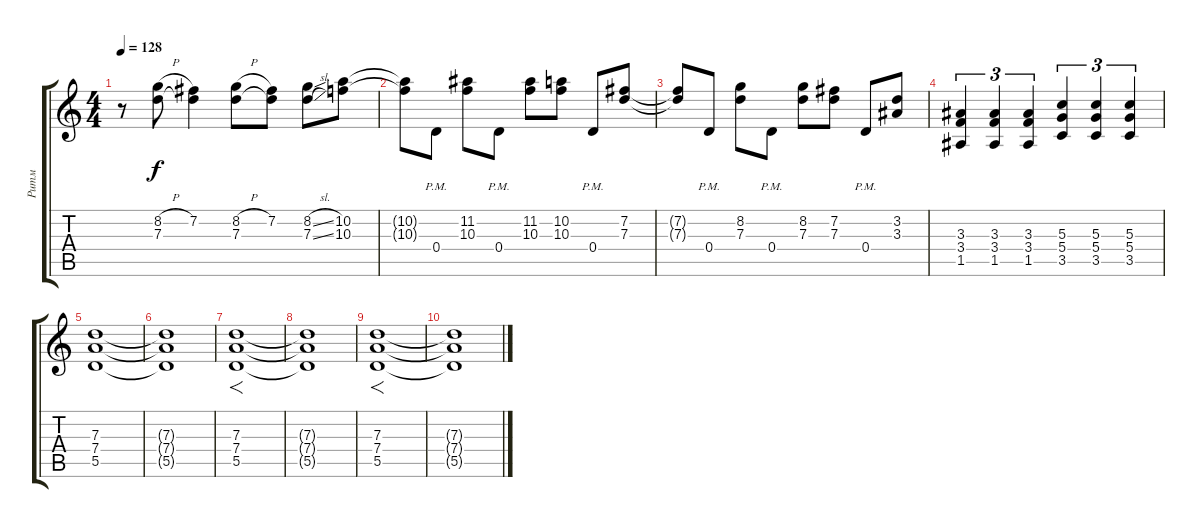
\track ("Ритм" "Ритм") {instrument distortionguitar}
\staff {score tabs}
\tuning (E4 B3 G3 D3 A2 E2) {hide}
\ts (4 4)
\tempo 128
\clef g2
\ks c
r.8{dy f} (8.2{h} 7.3).8 (7.2 7.3{t}).4 (8.2{h} 7.3).8 (7.2 7.3{t}).8 (8.2{sl} 7.3{sl}).8 (10.2 10.3).8 |
(10.2{t} 10.3{t}).8 0.4{pm}.8 (11.2 10.3).8 0.4{pm}.8 (11.2 10.3).8 (10.2 10.3).8 0.4{pm}.8 (7.2 7.3).8 |
(7.2{t} 7.3{t}).8 0.4{pm}.8 (8.2 7.3).8 0.4{pm}.8 (8.2 7.3).8 (7.2 7.3).8 0.4{pm}.8 (3.2 3.3).8 |
(3.3 3.4 1.5).4{tu (3 2)} (3.3 3.4 1.5).4{tu (3 2)} (3.3 3.4 1.5).4{tu (3 2)} (5.3 5.4 3.5).4{tu (3 2)} (5.3 5.4 3.5).4{tu (3 2)} (5.3 5.4 3.5).4{tu (3 2)} |
(7.3 7.4 5.5).1 |
(7.3{t} 7.4{t} 5.5{t}).1 |
(7.3 7.4 5.5).1{f} |
(7.3{t} 7.4{t} 5.5{t}).1 |
(7.3 7.4 5.5).1{f} |
(7.3{t} 7.4{t} 5.5{t}).1
